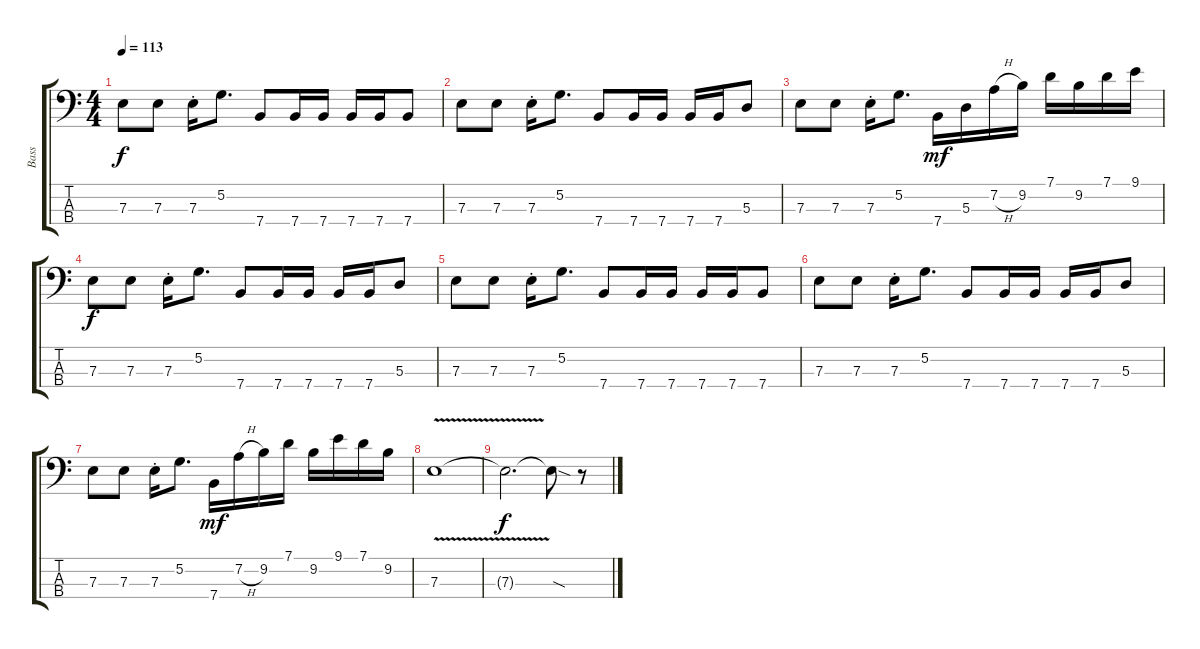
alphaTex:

\track ("Bass" "Bass") {instrument slapbass1}
\staff {score tabs}
\tuning (G2 D2 A1 E1) {hide}
\ts (4 4)
\tempo 113
\clef f4
\ks c
7.3.8{dy f} 7.3.8 7.3{st}.16 5.2.8{d} 7.4.8 7.4.16 7.4.16 7.4.16 7.4.16 7.4.8 |
7.3.8 7.3.8 7.3{st}.16 5.2.8{d} 7.4.8 7.4.16 7.4.16 7.4.16 7.4.16 5.3.8 |
7.3.8 7.3.8 7.3{st}.16 5.2.8{d} 7.4.16{dy mf} 5.3.16 7.2{h}.16 9.2.16 7.1.16 9.2.16 7.1.16 9.1.16 |
7.3.8{dy f} 7.3.8 7.3{st}.16 5.2.8{d} 7.4.8 7.4.16 7.4.16 7.4.16 7.4.16 5.3.8 |
7.3.8 7.3.8 7.3{st}.16 5.2.8{d} 7.4.8 7.4.16 7.4.16 7.4.16 7.4.16 7.4.8 |
7.3.8 7.3.8 7.3{st}.16 5.2.8{d} 7.4.8 7.4.16 7.4.16 7.4.16 7.4.16 5.3.8 |
7.3.8 7.3.8 7.3{st}.16 5.2.8{d} 7.4.16{dy mf} 7.2{h}.16 9.2.16 7.1.16 9.2.16 9.1.16 7.1.16 9.2.16 |
7.3{v}.1 |
7.3{t}.2{d dy f} 7.3{sod t}.8 r.8
